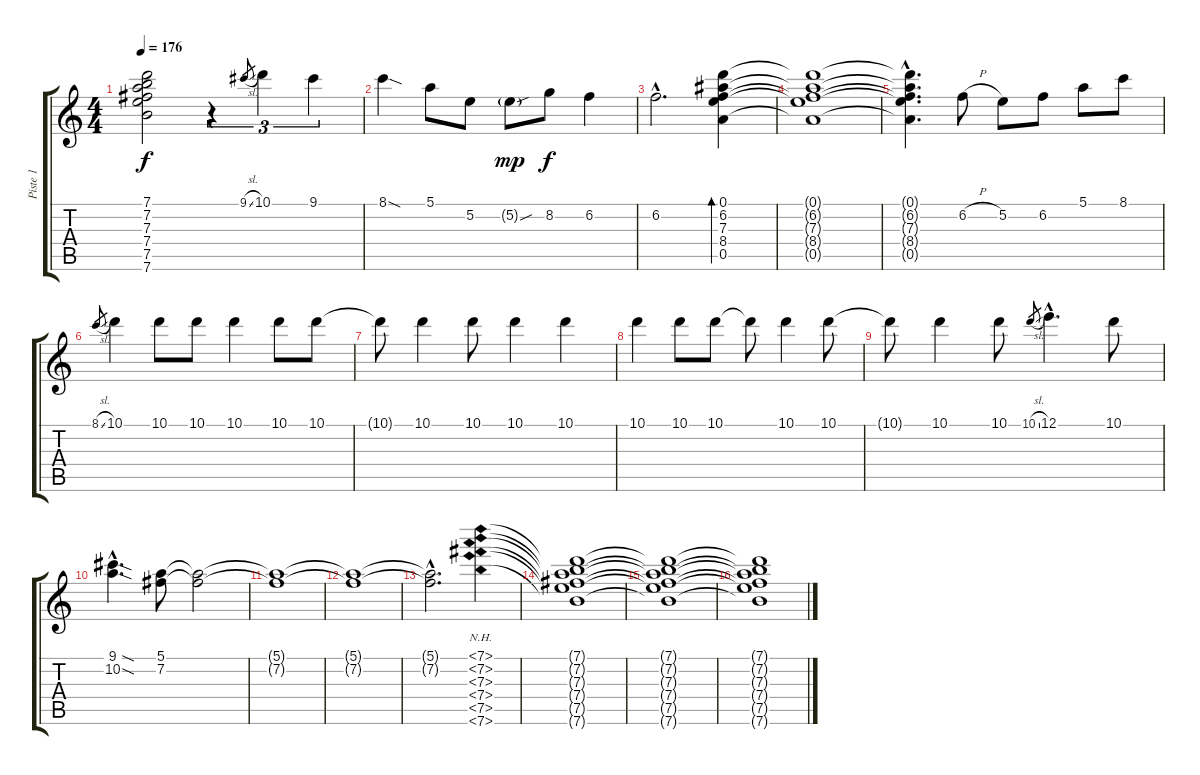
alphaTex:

\track ("Piste 1" "Piste 1") {instrument acousticguitarnylon}
\staff {score tabs}
\tuning (E4 B3 G4 D4 A3 E3) {hide}
\ts (4 4)
\tempo 176
\clef g2
\ks c
(7.1{t} 7.2{t} 7.3{t} 7.4{t} 7.5{t} 7.6{t}).2{dy f} r.4{tu (3 2)} 9.1{sl}.8{gr} 10.1.4{tu (3 2)} 9.1.4{tu (3 2)} |
8.1{sod}.4 5.1.8 5.2.8 5.2{sou g}.8{dy mp} 8.2.8{dy f} 6.2.4 |
6.2{hac}.2{d} (0.1 6.2 7.3 8.4 0.5).4{bd 60} |
(0.1{t} 6.2{t} 7.3{t} 8.4{t} 0.5{t}).1 |
(0.1{hac t} 6.2{hac t} 7.3{hac t} 8.4{hac t} 0.5{hac t}).4{d} 6.2{h}.8 5.2.8 6.2.8 5.1.8 8.1.8 |
8.1{sl}.8{gr} 10.1.4 10.1.8 10.1.8 10.1.4 10.1.8 10.1.8 |
10.1{t}.8 10.1.4 10.1.8 10.1.4 10.1.4 |
10.1.4 10.1.8 10.1.8 10.1{t}.8 10.1.4 10.1.8 |
10.1{t}.8 10.1.4 10.1.8 10.1{sl}.8{gr} 12.1{hac}.4{d} 10.1.8 |
(9.1{sod hac} 10.2{sod hac}).4{d} (5.1 7.2).8 (5.1{t} 7.2{t}).2 |
(5.1{t} 7.2{t}).1 |
(5.1{t} 7.2{t}).1 |
(5.1{hac t} 7.2{hac t}).2{d} (7.1{nh} 7.2{nh} 7.3{nh} 7.4{nh} 7.5{nh} 7.6{nh}).4 |
(7.1{t} 7.2{t} 7.3{t} 7.4{t} 7.5{t} 7.6{t}).1 |
(7.1{t} 7.2{t} 7.3{t} 7.4{t} 7.5{t} 7.6{t}).1 |
(7.1{t} 7.2{t} 7.3{t} 7.4{t} 7.5{t} 7.6{t}).1
